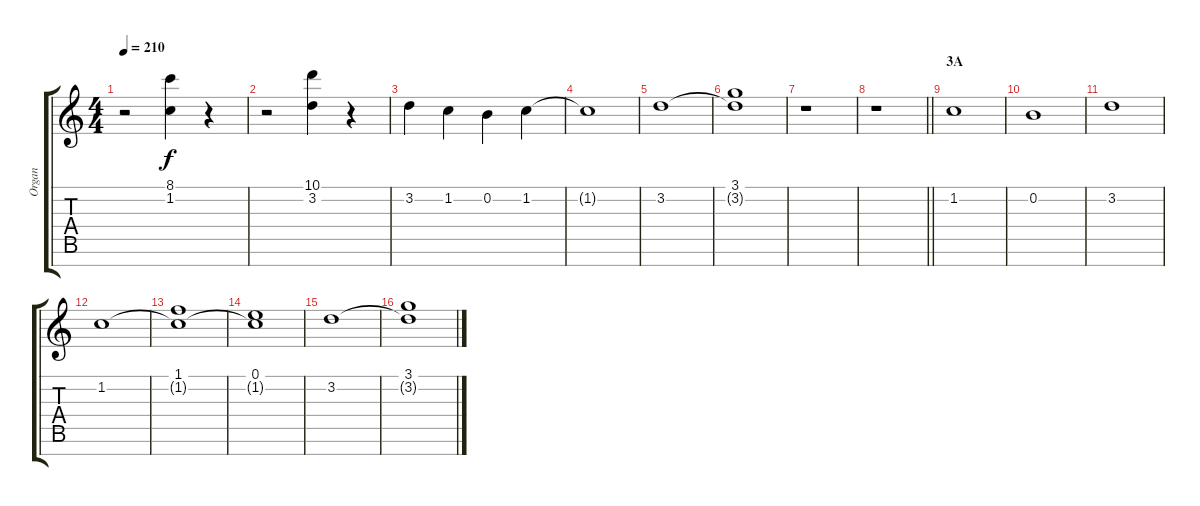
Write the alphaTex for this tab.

\track ("Organ" "Organ") {instrument rockorgan}
\staff {score tabs}
\tuning (E5 B4 G4 D4 A3 E3 B2) {hide}
\ts (4 4)
\tempo 210
\clef g2
\ks c
r.2{dy f} (8.1 1.2).4 r.4 |
r.2 (10.1 3.2).4 r.4 |
3.2.4 1.2.4 0.2.4 1.2.4 |
1.2{t}.1 |
3.2.1 |
(3.1 3.2{t}).1 |
r.1 |
\barLineRight lightlight
r.1 |
\section ("" "3A")
1.2.1 |
0.2.1 |
3.2.1 |
1.2.1 |
(1.1 1.2{t}).1 |
(0.1 1.2{t}).1 |
3.2.1 |
(3.1 3.2{t}).1
